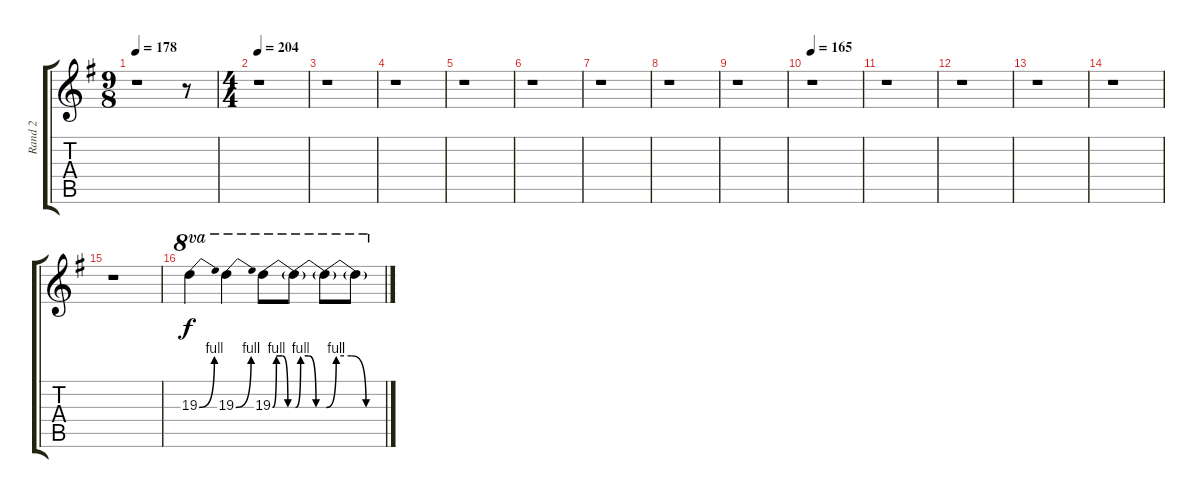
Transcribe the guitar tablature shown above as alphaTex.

\track ("Rand 2" "Rand 2") {instrument overdrivenguitar}
\staff {score tabs}
\tuning (E4 B3 G3 D3 A2 E2) {hide}
\ts (9 8)
\tempo 178
\clef g2
\ks g
r.1{dy f} r.8 |
\ts (4 4)
\tempo 204
r.1 |
r.1 |
r.1 |
r.1 |
r.1 |
r.1 |
r.1 |
r.1 |
\tempo 165
r.1 |
r.1 |
r.1 |
r.1 |
r.1 |
r.1 |
19.3{be (bend 0 0 60 4)}.4{ot 8va} 19.3{be (bend 0 0 60 4)}.4{ot 8va} 19.3{be (custom 0 0 10 4 25 4 40 0 60 0)}.8{ot 8va} 19.3{be (custom 0 0 10 4 25 4 40 0 60 0) t}.8{ot 8va} 19.3{be (custom 0 0 10 4 25 4 40 0 60 0) t}.8{ot 8va} 19.3{t}.8{ot 8va}
